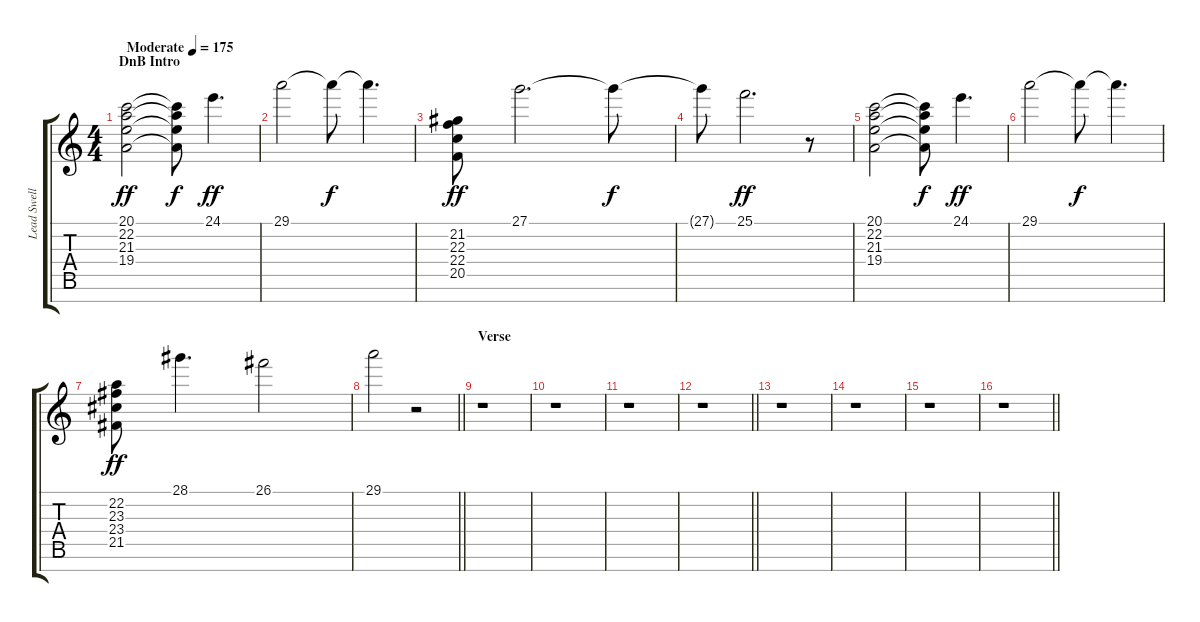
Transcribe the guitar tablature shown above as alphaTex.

\track ("Lead Swell" "Lead Swell") {instrument lead4chiff}
\staff {score tabs}
\tuning (E4 B3 G3 D3 A2 E2 B1) {hide}
\ts (4 4)
\section ("" "DnB Intro")
\tempo (175 "Moderate")
\clef g2
\ks c
(20.1 22.2 21.3 19.4).2{dy ff instrument lead4chiff} (20.1{t} 22.2{t} 21.3{t} 19.4{t}).8{dy f} 24.1.4{d dy ff} |
29.1.2 29.1{t}.8{dy f} 29.1{t}.4{d} |
(21.2 22.3 22.4 20.5).8{dy ff} 27.1.2{d} 27.1{t}.8{dy f} |
27.1{t}.8 25.1.2{d dy ff} r.8 |
(20.1 22.2 21.3 19.4).2 (20.1{t} 22.2{t} 21.3{t} 19.4{t}).8{dy f} 24.1.4{d dy ff} |
29.1.2 29.1{t}.8{dy f} 29.1{t}.4{d} |
(22.2 23.3 23.4 21.5).8{dy ff} 28.1.4{d} 26.1.2 |
\barLineRight lightlight
29.1.2 r.2 |
\section ("" "Verse")
r.1 |
r.1 |
r.1 |
\barLineRight lightlight
r.1 |
r.1 |
r.1 |
r.1 |
\barLineRight lightlight
r.1
